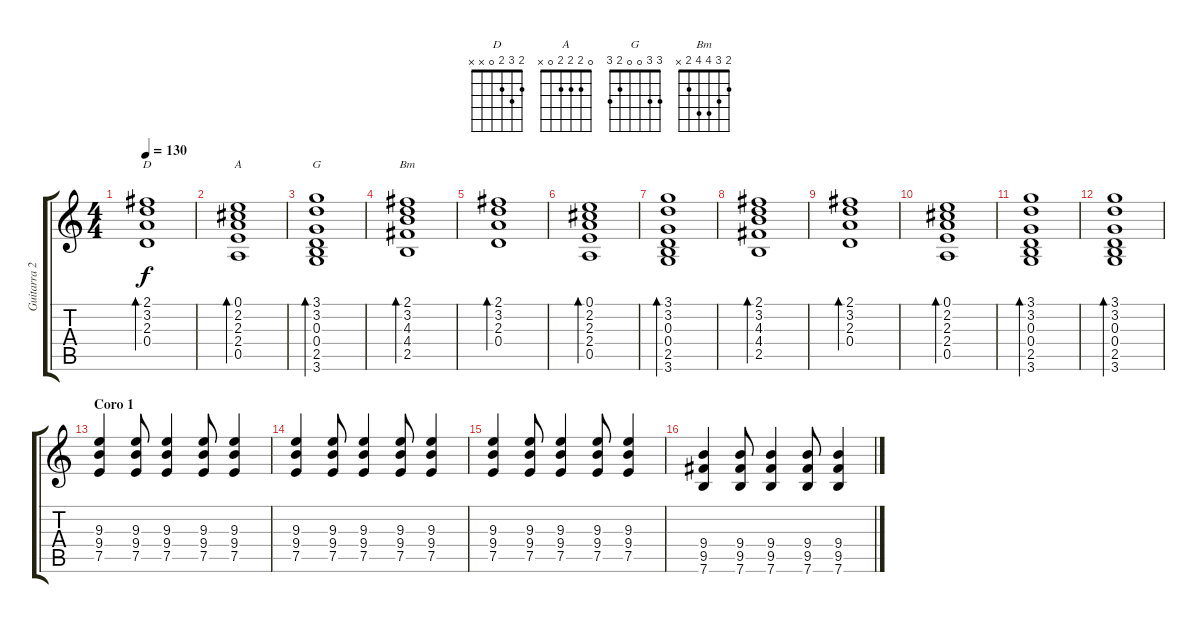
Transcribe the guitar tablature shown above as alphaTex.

\track ("Guitarra 2" "Guitarra 2") {instrument distortionguitar}
\staff {score tabs}
\tuning (E4 B3 G3 D3 A2 E2) {hide}
\chord ("D" 2 3 2 0 x x)
\chord ("A" 0 2 2 2 0 x)
\chord ("G" 3 3 0 0 2 3)
\chord ("Bm" 2 3 4 4 2 x)
\ts (4 4)
\tempo 130
\clef g2
\ks c
(2.1 3.2 2.3 0.4).1{bd 120 ch "D" dy f} |
(0.1 2.2 2.3 2.4 0.5).1{bd 120 ch "A"} |
(3.1 3.2 0.3 0.4 2.5 3.6).1{bd 120 ch "G"} |
(2.1 3.2 4.3 4.4 2.5).1{bd 120 ch "Bm"} |
(2.1 3.2 2.3 0.4).1{bd 120} |
(0.1 2.2 2.3 2.4 0.5).1{bd 120} |
(3.1 3.2 0.3 0.4 2.5 3.6).1{bd 120} |
(2.1 3.2 4.3 4.4 2.5).1{bd 120} |
(2.1 3.2 2.3 0.4).1{bd 120} |
(0.1 2.2 2.3 2.4 0.5).1{bd 120} |
(3.1 3.2 0.3 0.4 2.5 3.6).1{bd 120} |
(3.1 3.2 0.3 0.4 2.5 3.6).1{bd 480} |
\section ("" "Coro 1")
(9.3 9.4 7.5).4 (9.3 9.4 7.5).8 (9.3 9.4 7.5).4 (9.3 9.4 7.5).8 (9.3 9.4 7.5).4 |
(9.3 9.4 7.5).4 (9.3 9.4 7.5).8 (9.3 9.4 7.5).4 (9.3 9.4 7.5).8 (9.3 9.4 7.5).4 |
(9.3 9.4 7.5).4 (9.3 9.4 7.5).8 (9.3 9.4 7.5).4 (9.3 9.4 7.5).8 (9.3 9.4 7.5).4 |
(9.4 9.5 7.6).4 (9.4 9.5 7.6).8 (9.4 9.5 7.6).4 (9.4 9.5 7.6).8 (9.4 9.5 7.6).4
